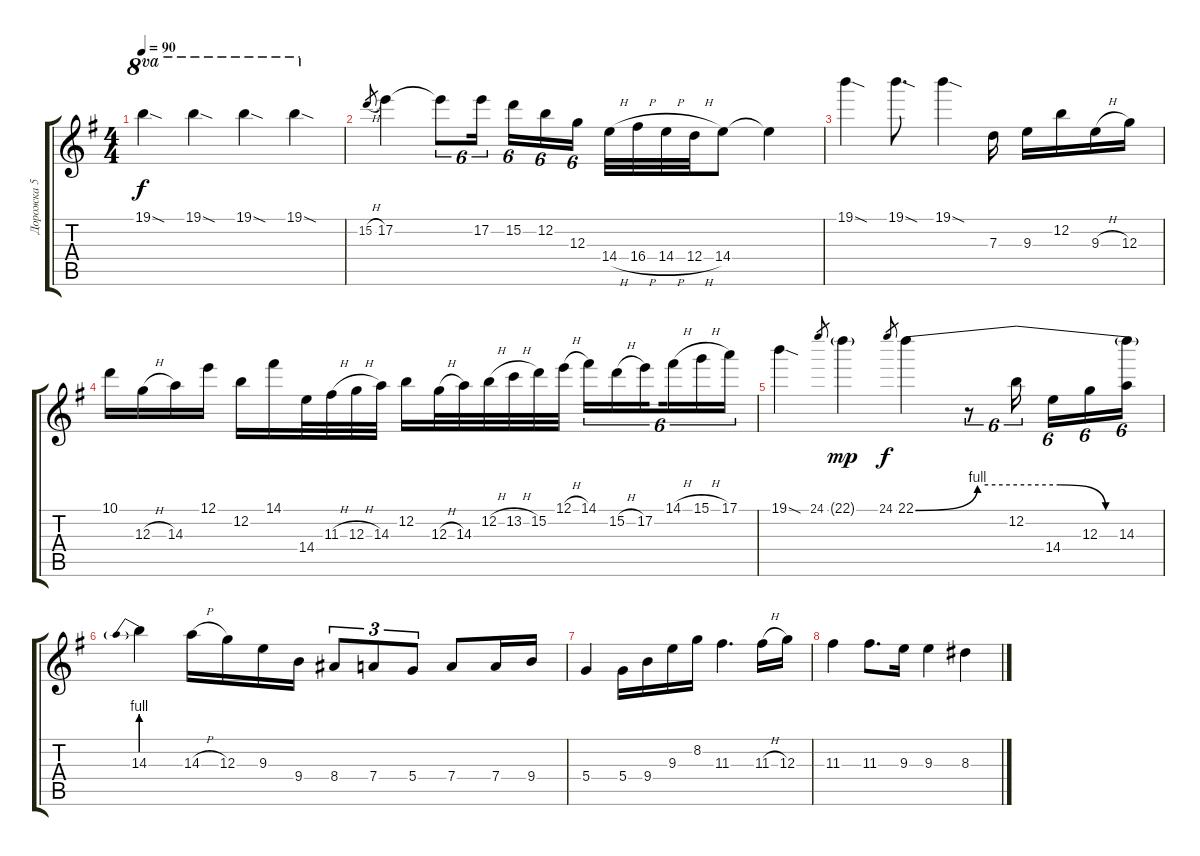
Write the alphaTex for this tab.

\track ("Дорожка 5" "Дорожка 5") {instrument distortionguitar}
\staff {score tabs}
\tuning (E4 B3 G3 D3 A2 E2) {hide}
\ts (4 4)
\tempo 90
\clef g2
\ks g
19.1{sod}.4{ot 8va dy f volume 16} 19.1{sod}.4{ot 8va} 19.1{sod}.4{ot 8va} 19.1{sod}.4{ot 8va} |
15.2{h}.8{gr} 17.2.4 17.2{t}.8{tu (6 4)} 17.2.16{tu (6 4) beam splitsecondary} 15.2.16{tu (6 4)} 12.2.16{tu (6 4)} 12.3.16{tu (6 4)} 14.4{h}.32 16.4{h}.32 14.4{h}.32 12.4{h}.32 14.4.8 14.4{t}.4 |
19.1{sod}.4 19.1{sod}.8{d} 19.1{sod}.4 7.3.16 9.3.16 12.2.16 9.3{h}.16 12.3.16 |
10.1.16 12.3{h}.16 14.3.16 12.1.16 12.2.16 14.1.16 14.4.32 11.3{h}.32 12.3{h}.32 14.3.32 12.2.16 12.3{h}.32 14.3.32 12.2{h}.32 13.2{h}.32 15.2.32 12.1{h}.32 14.1.16{tu (6 4)} 15.2{h}.16{tu (6 4)} 17.2.16{tu (6 4) beam splitsecondary} 14.1{h}.16{tu (6 4)} 15.1{h}.16{tu (6 4)} 17.1.16{tu (6 4)} |
19.1{sod}.4 24.1.8{gr} 22.1{g}.4{dy mp} 24.1.8{gr dy f} 22.1{be (custom 0 0 15 4 35 4 46 0 60 0)}.4 r.8{tu (6 4)} 12.2.16{tu (6 4) beam splitsecondary} 14.4.16{tu (6 4)} 12.3.16{tu (6 4)} (22.1{t} 14.3).16{tu (6 4)} |
14.3{be (prebend 0 4 60 4)}.4 14.3{h}.16 12.3.16 9.3.16 9.4.16 8.4.8{tu (3 2)} 7.4.8{tu (3 2)} 5.4.8{tu (3 2)} 7.4.8 7.4.16 9.4.16 |
5.4.4{volume 0} 5.4.16 9.4.16 9.3.16 8.2.16 11.3.4{d} 11.3{h}.16 12.3.16 |
11.3.4 11.3.8{d} 9.3.16 9.3.4 8.3.4
